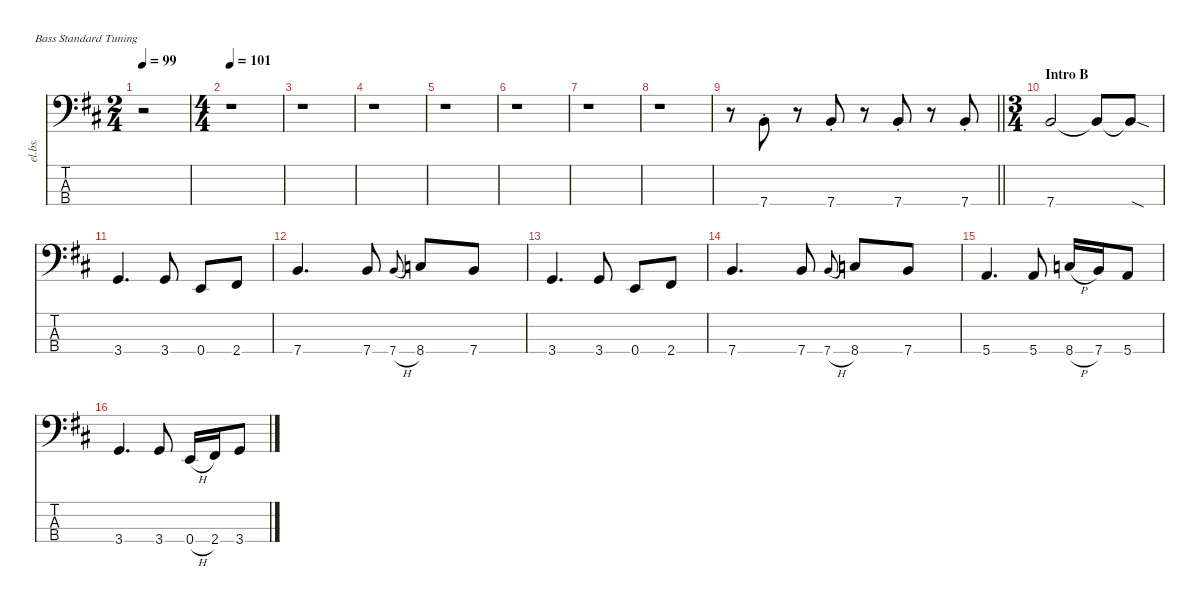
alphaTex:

\defaultSystemsLayout 4
\hideDynamics
\bracketExtendMode nobrackets
\otherSystemsTrackNameOrientation horizontal
\track ("Jason Newsted" "el.bs.") {defaultSystemsLayout 8 instrument electricbasspick}
\staff {score tabs}
\tuning (G2 D2 A1 E1)
\ts (2 4)
\beaming (8 2 2)
\tempo 99
\clef f4
\ks bminor
r.2{dy f beam Down} |
\ts (4 4)
\beaming (8 2 2 4)
\tempo 101
r.1{beam Down} |
r.1{beam Down} |
r.1{beam Down} |
r.1{beam Down} |
r.1{beam Down} |
r.1{beam Down} |
r.1{beam Down} |
\beaming (8 2 2 2 2)
\barLineRight lightlight
r.8{beam Down} 7.4{st acc forcenatural}.8{beam Up} r.8{beam Up} 7.4{st acc forcenatural}.8{beam Up} r.8{beam Up} 7.4{st acc forcenatural}.8{beam Up} r.8{beam Up} 7.4{st acc forcenatural}.8{beam Up} |
\ts (3 4)
\beaming (8 2 2 2)
\section ("" "Intro B")
7.4{acc forcenatural}.2{beam Up} 7.4{t acc forcenatural}.8{beam Up} 7.4{sod t acc forcenatural}.8{beam Up} |
3.4{acc forcenatural}.4{d beam Up} 3.4{acc forcenatural}.8{beam Up} 0.4{acc forcenatural}.8{beam Up} 2.4{acc #}.8{beam Up} |
7.4{acc forcenatural}.4{d beam Up} 7.4{acc forcenatural}.8{beam Up} 7.4{h acc forcenatural}.8{gr onbeat dy mf beam Up} 8.4{acc forcenatural}.8{dy f beam Up} 7.4{acc forcenatural}.8{beam Up} |
3.4{acc forcenatural}.4{d beam Up} 3.4{acc forcenatural}.8{beam Up} 0.4{acc forcenatural}.8{beam Up} 2.4{acc #}.8{beam Up} |
7.4{acc forcenatural}.4{d beam Up} 7.4{acc forcenatural}.8{beam Up} 7.4{h acc forcenatural}.8{gr onbeat dy mf beam Up} 8.4{acc forcenatural}.8{dy f beam Up} 7.4{acc forcenatural}.8{beam Up} |
5.4{acc forcenatural}.4{d beam Up} 5.4{acc forcenatural}.8{beam Up} 8.4{h acc forcenatural}.16{beam Up} 7.4{acc forcenatural}.16{beam Up} 5.4{acc forcenatural}.8{beam Up} |
3.4{acc forcenatural}.4{d beam Up} 3.4{acc forcenatural}.8{beam Up} 0.4{h acc forcenatural}.16{beam Up} 2.4{acc #}.16{beam Up} 3.4{acc forcenatural}.8{beam Up}
